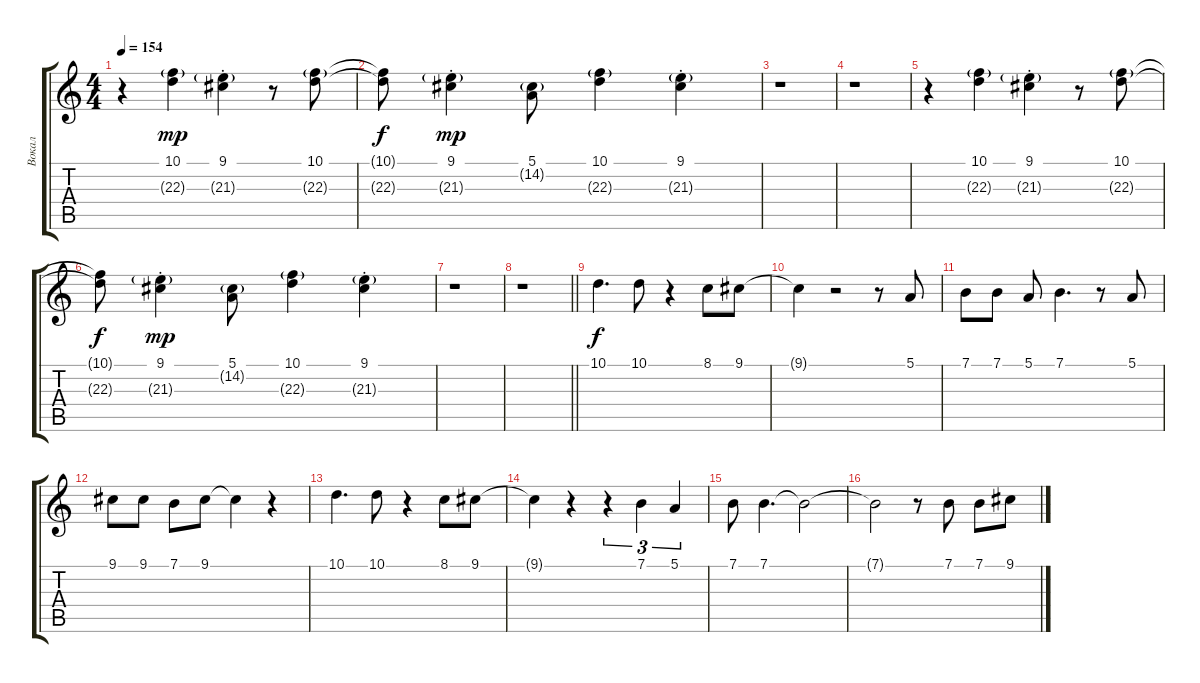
\track ("Вокал" "Вокал") {instrument sopranosax}
\staff {score tabs}
\tuning (E4 B3 G3 D3 A2 E2) {hide}
\ts (4 4)
\tempo 154
\clef g2
\ks c
r.4{dy mp} (10.1 22.3{g}).4 (9.1{st} 21.3{g st}).4 r.8 (10.1 22.3{g}).8 |
(10.1{t} 22.3{t}).8{dy f} (9.1{st} 21.3{g st}).4{dy mp} (5.1 14.2{g}).8 (10.1 22.3{g}).4 (9.1{st} 21.3{g st}).4 |
r.1 |
r.1 |
r.4 (10.1 22.3{g}).4 (9.1{st} 21.3{g st}).4 r.8 (10.1 22.3{g}).8 |
(10.1{t} 22.3{t}).8{dy f} (9.1{st} 21.3{g st}).4{dy mp} (5.1 14.2{g}).8 (10.1 22.3{g}).4 (9.1{st} 21.3{g st}).4 |
r.1 |
\barLineRight lightlight
r.1 |
10.1.4{d dy f} 10.1.8 r.4 8.1.8 9.1.8 |
9.1{t}.4 r.2 r.8 5.1.8 |
7.1.8 7.1.8 5.1.8 7.1.4{d} r.8 5.1.8 |
9.1.8 9.1.8 7.1.8 9.1.8 9.1{t}.4 r.4 |
10.1.4{d} 10.1.8 r.4 8.1.8 9.1.8 |
9.1{t}.4 r.4 r.4{tu (3 2)} 7.1.4{tu (3 2)} 5.1.4{tu (3 2)} |
7.1.8 7.1.4{d} 7.1{t}.2 |
7.1{t}.2 r.8 7.1.8 7.1.8 9.1.8
